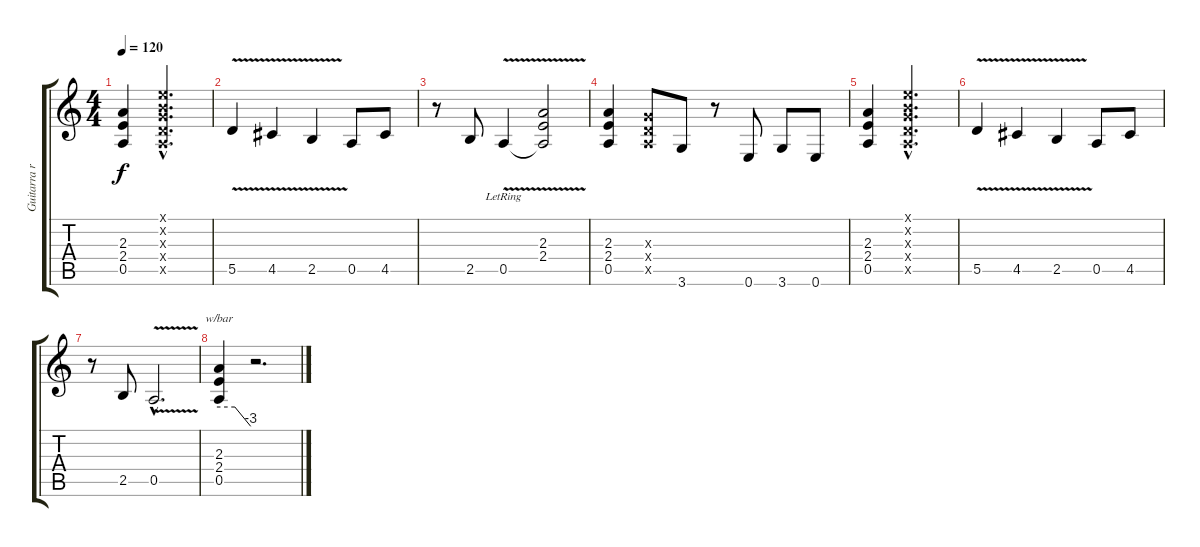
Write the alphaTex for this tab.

\track ("Guitarra rítmica" "Guitarra r") {instrument distortionguitar}
\staff {score tabs}
\tuning (E4 B3 G3 D3 A2 E2) {hide}
\ts (4 4)
\tempo 120
\clef g2
\ks c
(2.3 2.4 0.5).4{dy f} (0.1{hac x} 0.2{hac x} 0.3{hac x} 0.4{hac x} 0.5{hac x}).2{d} |
5.5{v}.4 4.5{v}.4 2.5{v}.4 0.5.8 4.5.8 |
r.8 2.5.8 0.5{v lr}.4 (2.3 2.4 0.5{t}).2 |
(2.3 2.4 0.5).4 (0.3{x} 0.4{x} 0.5{x}).8 3.6.8 r.8 0.6.8 3.6.8 0.6.8 |
(2.3 2.4 0.5).4 (0.1{hac x} 0.2{hac x} 0.3{hac x} 0.4{hac x} 0.5{hac x}).2{d} |
5.5{v}.4 4.5{v}.4 2.5{v}.4 0.5.8 4.5.8 |
r.8 2.5.8 0.5{v hac}.2{d} |
(2.3 2.4 0.5).4{tbe (custom default 0 0 30 0 60 -12)} r.2{d}
